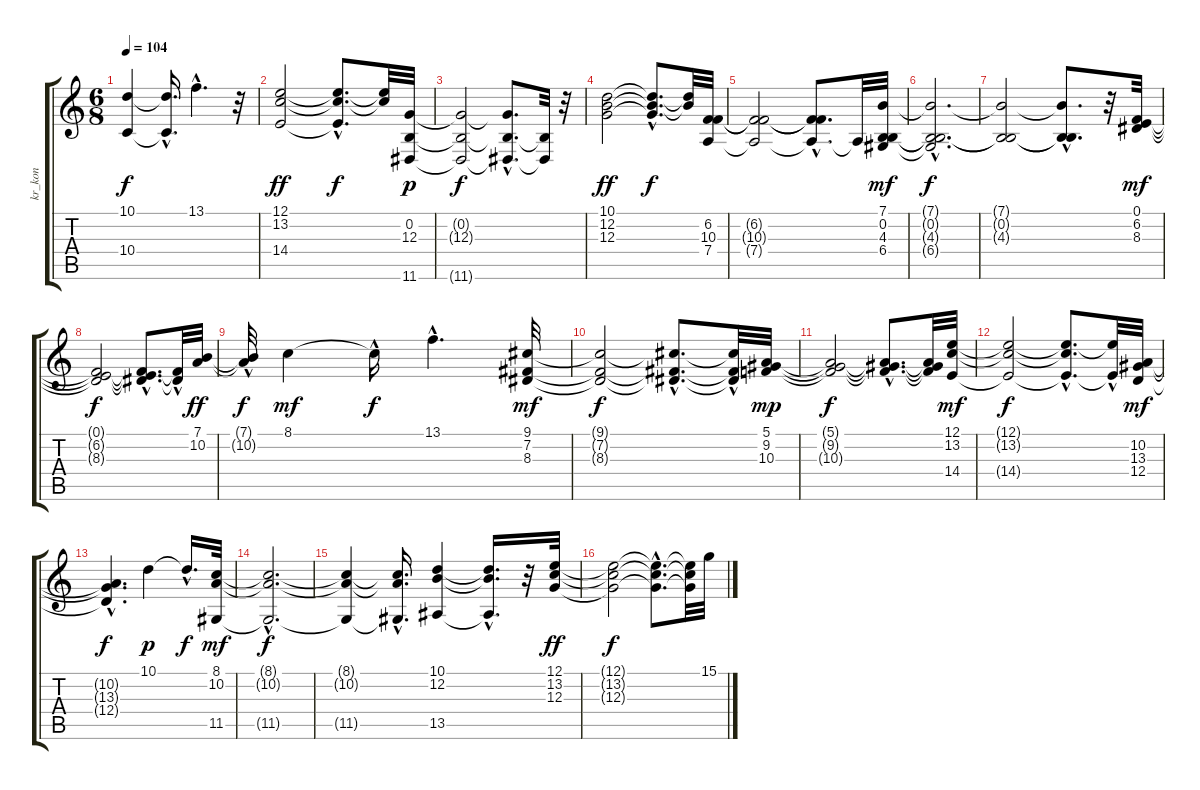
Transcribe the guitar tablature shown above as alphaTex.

\track ("kr_kon" "kr_kon") {instrument stringensemble1}
\staff {score tabs}
\tuning (E4 B3 G3 D3 A2 E2) {hide}
\ts (6 8)
\tempo 104
\clef g2
\ks c
(10.1{t} 10.4{t}).4{dy f} (10.1{hac t} 10.4{hac t}).16{d} 13.1{hac}.4{d} r.32 |
(12.1 13.2 14.4).2{dy ff} (12.1{hac t} 13.2{hac t} 14.4{t}).8{d dy f} (12.1{t} 13.2{t}).32 (0.2 12.3 11.6).32{dy p} |
(0.2{t} 12.3{t} 11.6{t}).2{dy f} (0.2{hac t} 12.3{hac t} 11.6{hac t}).8{d} (0.2{t} 11.6{t}).32 r.32 |
(10.1 12.2 12.3).2{dy ff} (10.1{hac t} 12.2{hac t} 12.3{t}).8{d dy f} (10.1{t} 12.2{t}).32 (6.2 10.3 7.4).32 |
(6.2{t} 10.3{t} 7.4{t}).2 (6.2{hac t} 10.3{hac t} 7.4{hac t}).8{d} 7.4{t}.32 (7.1 0.2 4.3 6.4).32{dy mf} |
(7.1{hac t} 0.2{hac t} 4.3{hac t} 6.4{t}).2{d dy f} |
(7.1{t} 0.2{t} 4.3{t}).2 (7.1{hac t} 0.2{t} 4.3{hac t}).8{d} r.32 (0.1 6.2 8.3).32{dy mf} |
(0.1{t} 6.2{t} 8.3{t}).2{dy f} (0.1{t} 6.2{hac t} 8.3{hac t}).8{d} (6.2{hac t} 8.3{t}).32 (7.1 10.2).32{dy ff} |
(7.1{hac t} 10.2{t}).32{dy f} 8.1.4{dy mf} 8.1{hac t}.16{dy f} 13.1{hac}.4{d} (9.1 7.2 8.3).32{dy mf} |
(9.1{t} 7.2{t} 8.3{t}).2{dy f} (9.1{hac t} 7.2{hac t} 8.3{hac t}).8{d} (9.1{t} 7.2{t} 8.3{hac t}).32 (5.1 9.2 10.3).32{dy mp} |
(5.1{t} 9.2{t} 10.3{t}).2{dy f} (5.1{hac t} 9.2{hac t} 10.3{hac t}).8{d} (5.1{t} 9.2{t} 10.3{t}).32 (12.1 13.2 14.4).32{dy mf} |
(12.1{t} 13.2{t} 14.4{t}).2{dy f} (12.1{hac t} 13.2{t} 14.4{hac t}).8{d} (12.1{t} 14.4{hac t}).32 (10.2 13.3 12.4).32{dy mf} |
(10.2{hac t} 13.3{hac t} 12.4{hac t}).4{d dy f} 10.1.4{dy p} 10.1{hac t}.16{d dy f} (8.1 10.2 11.5).32{dy mf} |
(8.1{hac t} 10.2{hac t} 11.5{hac t}).2{d dy f} |
(8.1{t} 10.2{t} 11.5{t}).4 (8.1{t} 10.2{t} 11.5{hac t}).16{d} (10.1 12.2 13.5).4 (10.1{hac t} 12.2{hac t} 13.5{t}).16{d} r.32 (12.1 13.2 12.3).32{dy ff} |
(12.1{t} 13.2{t} 12.3{t}).2{dy f} (12.1{hac t} 13.2{hac t} 12.3{hac t}).8{d} (12.1{t} 13.2{t} 12.3{t}).32 15.1.32
